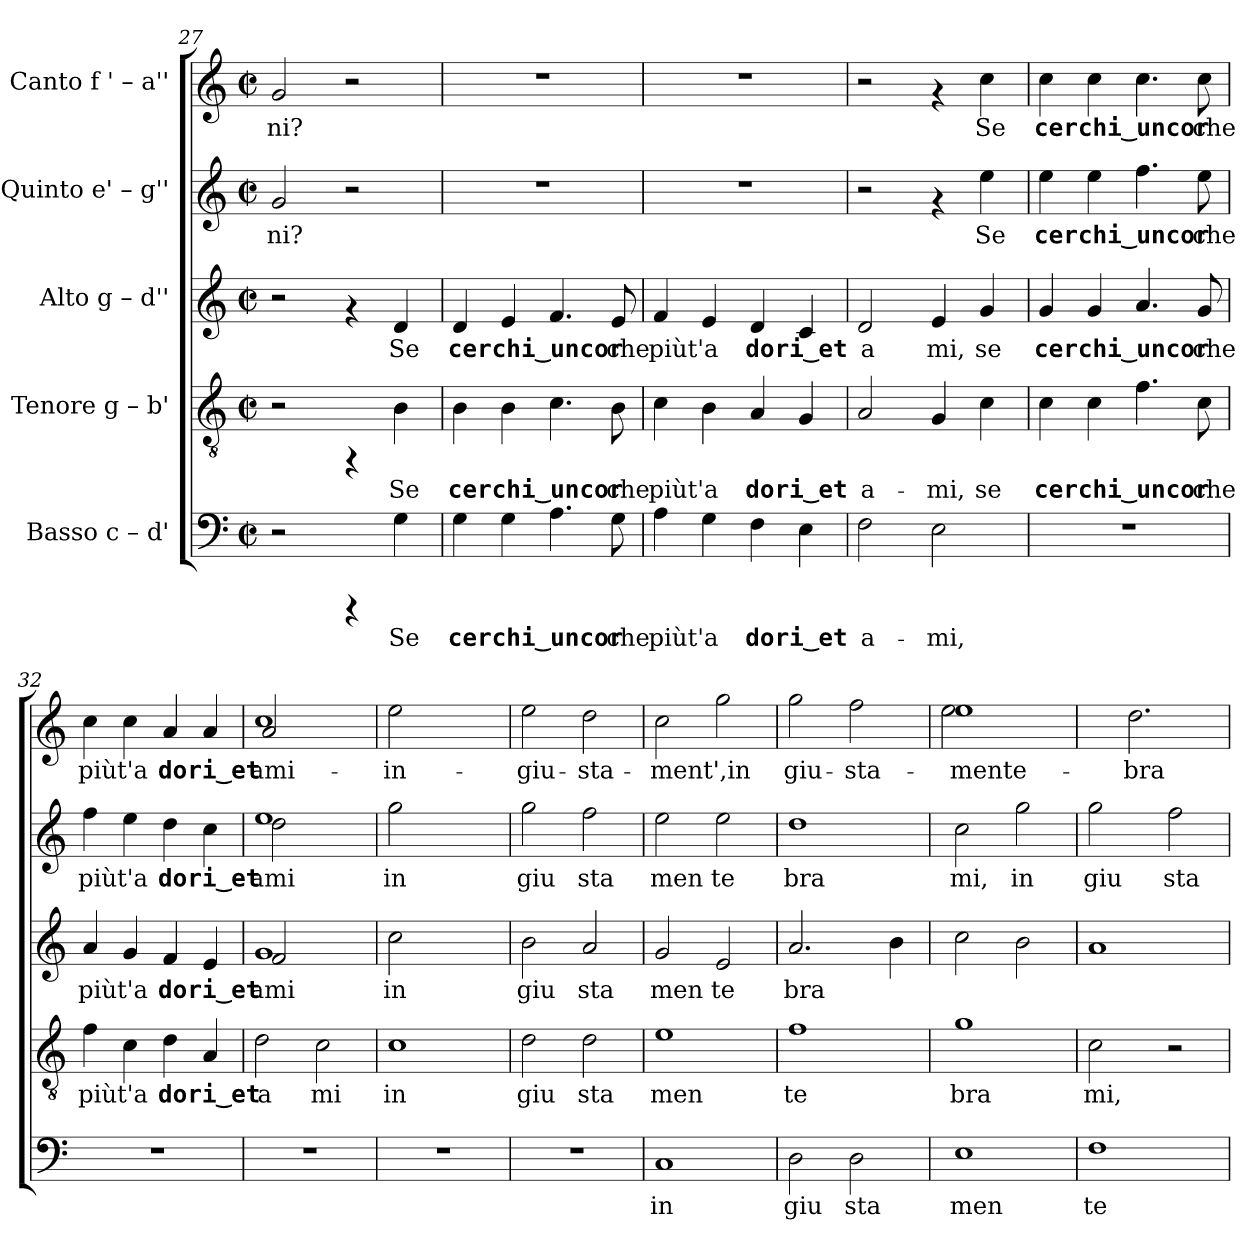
**kern	**text	**kern	**text	**kern	**text	**kern	**text	**kern	**text
*part5	*part5	*part4	*part4	*part3	*part3	*part2	*part2	*part1	*part1
*staff5	*staff5	*staff4	*staff4	*staff3	*staff3	*staff2	*staff2	*staff1	*staff1
*I"Basso  c – d'	*	*I"Tenore  g – b'	*	*I"Alto  g – d''	*	*I"Quinto  e' – g''	*	*I"Canto  f ' – a''	*
*clefF4	*	*clefGv2	*	*clefG2	*	*clefG2	*	*clefG2	*
*k[]	*	*k[]	*	*k[]	*	*k[]	*	*k[]	*
*C:	*	*C:	*	*C:	*	*C:	*	*C:	*
*M2/2	*	*M2/2	*	*M2/2	*	*M2/2	*	*M2/2	*
*met(c|)	*	*met(c|)	*	*met(c|)	*	*met(c|)	*	*met(c|)	*
=27	=27	=27	=27	=27	=27	=27	=27	=27	=27
!	!	!	!	!	!	!	!LO:LY:b:rj	!	!LO:LY:b:rj
2r	.	2r	.	2r	.	2g/	ni?	2g/	-ni?
4rCCC	.	4rFF	.	4rf	.	2r	.	2r	.
!	!LO:LY:b:cj	!	!LO:LY:b:rj	!	!LO:LY:b:cj	!	!	!	!
4G\	Se	4B\	Se	4d/	Se	.	.	.	.
=28	=28	=28	=28	=28	=28	=28	=28	=28	=28
!	!LO:LY:b:cj	!	!LO:LY:b:rj	!	!LO:LY:b:cj	!	!	!	!
4G\	cerchi‿uncor	4B\	cerchi‿uncor	4d/	cerchi‿uncor	1r	.	1r	.
!	!LO:LY:b:cj	!	!LO:LY:b:rj	!	!LO:LY:b:cj	!	!	!	!
4G\	.	4B\	.	4e/	.	.	.	.	.
!	!LO:LY:b:cj	!	!LO:LY:b:rj	!	!LO:LY:b:cj	!	!	!	!
4.A\	.	4.c\	.	4.f/	.	.	.	.	.
!	!LO:LY:b:cj	!	!LO:LY:b:rj	!	!LO:LY:b:cj	!	!	!	!
8G\	che	8B\	che	8e/	che	.	.	.	.
=29	=29	=29	=29	=29	=29	=29	=29	=29	=29
!	!LO:LY:b:cj	!	!LO:LY:b:rj	!	!LO:LY:b:cj	!	!	!	!
4A\	piùt'a-	4c\	piùt'a-	4f/	piùt'a	1r	.	1r	.
!	!LO:LY:b:cj	!	!LO:LY:b:rj	!	!LO:LY:b:cj	!	!	!	!
4G\	--	4B\	--	4e/	.	.	.	.	.
!	!LO:LY:b:cj	!	!LO:LY:b:rj	!	!LO:LY:b:cj	!	!	!	!
4F\	-dori‿et	4A/	-dori‿et	4d/	dori‿et	.	.	.	.
!	!LO:LY:b:cj	!	!LO:LY:b:rj	!	!LO:LY:b:cj	!	!	!	!
4E\	.	4G/	.	4c/	.	.	.	.	.
=30	=30	=30	=30	=30	=30	=30	=30	=30	=30
!	!LO:LY:b:cj	!	!LO:LY:b:rj	!	!LO:LY:b:cj	!	!	!	!
2F\	a-	2A/	a-	2d/	a	2r	.	2r	.
!	!LO:LY:b:cj	!	!LO:LY:b:rj	!	!LO:LY:b:cj	!	!	!	!
2E\	-mi,	4G/	-mi,	4e/	mi,	4rf	.	4rf	.
!	!	!	!LO:LY:b:rj	!	!LO:LY:b:cj	!	!LO:LY:b:rj	!	!LO:LY:b:rj
.	.	4c\	se	4g/	se	4ee\	Se	4cc\	Se
=31	=31	=31	=31	=31	=31	=31	=31	=31	=31
!	!	!	!LO:LY:b:rj	!	!LO:LY:b:cj	!	!LO:LY:b:rj	!	!LO:LY:b:rj
1r	.	4c\	cerchi‿uncor	4g/	cerchi‿uncor	4ee\	cerchi‿uncor	4cc\	cerchi‿uncor
!	!	!	!LO:LY:b:rj	!	!LO:LY:b:cj	!	!LO:LY:b:rj	!	!LO:LY:b:rj
.	.	4c\	.	4g/	.	4ee\	.	4cc\	.
!	!	!	!LO:LY:b:rj	!	!LO:LY:b:cj	!	!LO:LY:b:rj	!	!LO:LY:b:rj
.	.	4.f\	.	4.a/	.	4.ff\	.	4.cc\	.
!	!	!	!LO:LY:b:rj	!	!LO:LY:b:cj	!	!LO:LY:b:rj	!	!LO:LY:b:rj
.	.	8c\	che	8g/	che	8ee\	che	8cc\	che
!!LO:PB:g=z
=32	=32	=32	=32	=32	=32	=32	=32	=32	=32
!	!	!	!LO:LY:b:rj	!	!LO:LY:b:cj	!	!LO:LY:b:rj	!	!LO:LY:b:rj
1r	.	4f\	piùt'a	4a/	piùt'a	4ff\	piùt'a	4cc\	piùt'a-
!	!	!	!LO:LY:b:rj	!	!LO:LY:b:cj	!	!LO:LY:b:rj	!	!LO:LY:b:rj
.	.	4c\	.	4g/	.	4ee\	.	4cc\	--
!	!	!	!LO:LY:b:rj	!	!LO:LY:b:cj	!	!LO:LY:b:rj	!	!LO:LY:b:rj
.	.	4d\	dori‿et	4f/	dori‿et	4dd\	dori‿et	4a/	-dori‿et
!	!	!	!LO:LY:b:rj	!	!LO:LY:b:cj	!	!LO:LY:b:rj	!	!LO:LY:b:rj
.	.	4A/	.	4e/	.	4cc\	.	4a/	.
=33	=33	=33	=33	=33	=33	=33	=33	=33	=33
!	!	!	!LO:LY:b:rj	!	!LO:LY:b:cj	!	!LO:LY:b:rj	!	!LO:LY:b:rj
*	*	*	*	*^	*	*^	*	*^	*
1r	.	2d\	a	1g	2f/	ami	1ee	2dd\	ami	1cc	2a/	ami-
!	!	!	!LO:LY:b:rj	!	!	!	!	!	!	!	!	!
.	.	2c\	mi	.	2ryy	.	.	2ryy	.	.	2ryy	.
=34	=34	=34	=34	=34	=34	=34	=34	=34	=34	=34	=34	=34
!	!	!	!LO:LY:b:rj	!	!	!LO:LY:b:cj	!	!	!LO:LY:b:rj	!	!	!LO:LY:b:rj
*	*	*	*	*v	*v	*	*	*	*	*v	*v	*
*	*	*	*	*	*	*v	*v	*	*	*
1r	.	1c	in	2cc\	in	2gg\	in	2ee\	-in-
.	.	.	.	2ryy	.	2ryy	.	2ryy	.
=35	=35	=35	=35	=35	=35	=35	=35	=35	=35
!	!	!	!LO:LY:b:rj	!	!LO:LY:b:cj	!	!LO:LY:b:rj	!	!LO:LY:b:rj
1r	.	2d\	giu	2b\	giu	2gg\	giu	2ee\	-giu-
!	!	!	!LO:LY:b:rj	!	!LO:LY:b:cj	!	!LO:LY:b:rj	!	!LO:LY:b:rj
.	.	2d\	sta	2a/	sta	2ff\	sta	2dd\	-sta-
=36	=36	=36	=36	=36	=36	=36	=36	=36	=36
!	!LO:LY:b:cj	!	!LO:LY:b:rj	!	!LO:LY:b:cj	!	!LO:LY:b:rj	!	!LO:LY:b:rj
1C	in	1e	men	2g/	men	2ee\	men	2cc\	-ment',in-
!	!	!	!	!	!LO:LY:b:cj	!	!LO:LY:b:rj	!	!LO:LY:b:rj
.	.	.	.	2e/	te	2ee\	te	2gg\	--
=37	=37	=37	=37	=37	=37	=37	=37	=37	=37
!	!LO:LY:b:cj	!	!LO:LY:b:rj	!	!LO:LY:b:cj	!	!LO:LY:b:rj	!	!LO:LY:b:rj
2D\	giu	1f	te	2.a/	bra	1dd	bra	2gg\	-giu-
!	!LO:LY:b:cj	!	!	!	!	!	!	!	!LO:LY:b:rj
2D\	sta	.	.	.	.	.	.	2ff\	-sta-
!	!	!	!	!	!LO:LY:b:cj	!	!	!	!
.	.	.	.	4b\	.	.	.	.	.
=38	=38	=38	=38	=38	=38	=38	=38	=38	=38
!	!LO:LY:b:cj	!	!LO:LY:b:rj	!	!LO:LY:b:cj	!	!LO:LY:b:rj	!	!LO:LY:b:rj
*	*	*	*	*	*	*	*	*^	*
1E	men	1g	bra	2cc\	.	2cc\	mi,	1ee	2ee\	-mente-
!	!	!	!	!	!LO:LY:b:cj	!	!LO:LY:b:rj	!	!	!
.	.	.	.	2b\	.	2gg\	in	.	2ryy	.
=39	=39	=39	=39	=39	=39	=39	=39	=39	=39	=39
!	!LO:LY:b:cj	!	!LO:LY:b:rj	!	!LO:LY:b:cj	!	!LO:LY:b:rj	!	!	!
*	*	*	*	*	*	*	*	*v	*v	*
1F	te	2c\	mi,	1a	.	2gg\	giu	4ryy	.
!	!	!	!	!	!	!	!	!	!LO:LY:b:rj
.	.	.	.	.	.	.	.	2.dd\	-bra-
!	!	!	!	!	!	!	!LO:LY:b:rj	!	!
.	.	2r	.	.	.	2ff\	sta	.	.
=	=	=	=	=	=	=	=	=	=
*-	*-	*-	*-	*-	*-	*-	*-	*-	*-
